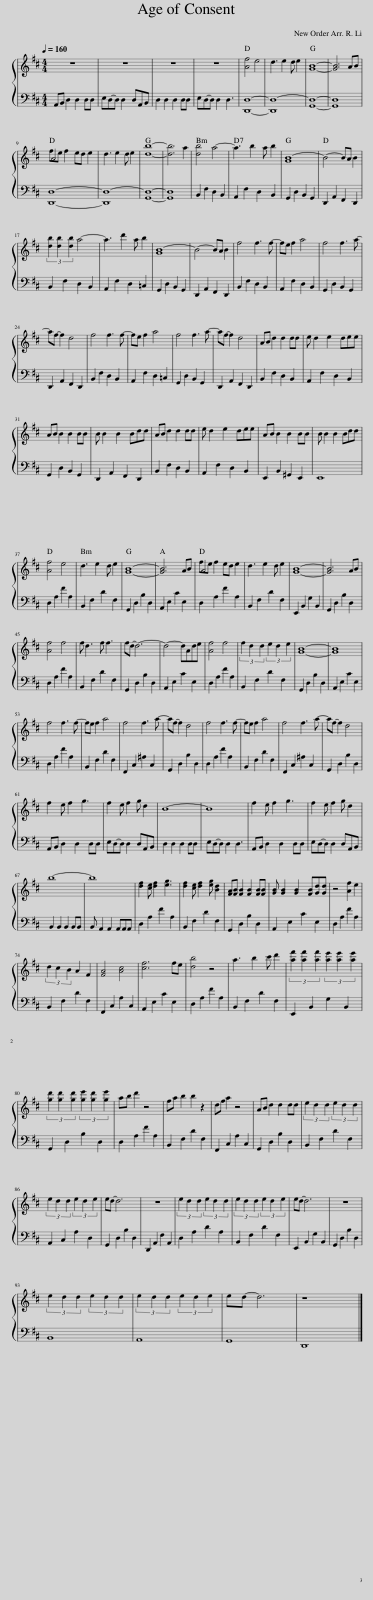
X:1
%%score { ( 1 3 ) | 2 }
L:1/8
Q:1/4=160
M:4/4
I:linebreak $
K:D
V:1 treble
V:3 treble
V:2 bass
V:1
 z8 | z8 | z8 | z8 | [Af]4 e4 | %5
 d3 e2 d e2 | [GB]8- | [GB]6 AB |$ A4 x4 | d3 e2 d e2 | %10
 [db]8- | [db]6 a2 | [db]4 a4- | a3 b2 a b2 | [GB-]8 | %15
 B4- BA B2 |$ (3[db]2 [db]2 [db]2 a4- | a3 d'2 a b2 | [GB-]8 | B4- BA B2 | %20
 f4 f3 f- | fe f2 a4 | f4 f3 a- |$ af- f2 d4 | f4 f3 f- | %25
 fe f2 a4 | f4 f3 a- | af- f2 d4 | AB d2 d2 dd | e d2 e2 dee |$ %30
 AB B2 B2 BB | B B2 B2 Bdd | AB d2 d2 dd | e d2 e2 dee | AB B2 B2 BB | %35
 B B2 B2 Bdd |$ [Af]4 e4 | d3 e2 d e2 | [GB]8- | [GB]6 AB | %40
 A4 x4 | d3 e2 d e2 | [GB]8- | [GB]6 AB |$ [Af]4 f4 | %45
 f d3 f f3 | fd- d6- | d4- dAde | [Af]4 f4 | (3f2 d2 d2 (3e2 d2 e2 | %50
 [GB]8- | [GB]8 |$ f4 f3 f- | fe f2 a4 | f4 f3 a- | %55
 af- f2 d4 | f4 f3 f- | fe f2 a4 | f4 f3 a- | af- f2 d4 |$ %60
 f2 e f2 g3 | f2 e f2 g d2 | B8- | B8 | f2 e f2 g3 | %65
 f2 e f2 g d2 |$ b8- | b8 | [df]2 [ce] [df]2 [eg]3 | [df]2 [ce] [df]2 [eg] [Bd]2 | %70
 [FA][FB] [FB]2 [FB]2 [FB][FB] | [GB] [GB]2 [GB]2 [FB][Gd][Gd] | z4 [Af]2 e2 |$ (3d2 c2 B2 A2 F2 | [FA]4 [Ac]4 | %75
 [cf]6 fe | [db]4 z4 | a3 b2 c' d'2 | (3[af']2 [af']2 [af']2 (3[ae']2 [ae']2 [ae']2 |$ (3[gd']2 [gd']2 [gd']2 (3[ge']2 [gd']2 [ge']2 | %80
 ab d'2 z4 | fa b2 b2 z2 | df a2 z4 | AB d2 d2 dd | (3e2 d2 d2 (3e2 d2 d2 |$ %85
 (3e2 d2 d2 (3e2 d2 e2 | ed- d6 | z8 | (3e2 d2 d2 (3e2 d2 d2 | (3e2 d2 d2 (3e2 d2 e2 | %90
 ed- d6 | z8 |$ (3e2 d2 d2 (3e2 d2 d2 | (3e2 d2 d2 (3e2 d2 e2 | ed- d6 | %95
 z8 |] %96
V:2
 A,,B,, D,2 D,2 D,D, | E,D,-D, D,2 D,A,,B,, | D,2 D,2 D,2 D,D, | E,D,-D, D,2 D,3 | [D,,D,]8- | %5
 [D,,D,-]8 | [G,,D,]8- | [G,,D,]8 |$ [D,,D,]8- | [D,,D,-]8 | %10
 [G,,D,]8- | [G,,D,]8 | B,,2 F,2 D,2 B,,2 | A,,2 F,2 D,2 B,,2 | G,,2 D,2 B,,2 G,,2 | %15
 D,,2 A,,2 F,,2 D,,2 |$ B,,2 F,2 D,2 B,,2 | A,,2 F,2 D,2 =C,2 | G,,2 D,2 B,,2 G,,2 | D,,2 A,,2 F,,2 D,,2 | %20
 B,,2 F,2 D,2 B,,2 | A,,2 F,2 D,2 B,,2 | G,,2 D,2 B,,2 G,,2 |$ D,,2 A,,2 F,,2 D,,2 | B,,2 F,2 D,2 B,,2 | %25
 A,,2 F,2 D,2 =C,2 | G,,2 D,2 B,,2 G,,2 | D,,2 A,,2 F,,2 D,,2 | B,,2 F,2 D,2 B,,2 | A,,2 F,2 D,2 B,,2 |$ %30
 G,,2 D,2 B,,2 G,,2 | D,,2 A,,2 F,,2 D,,2 | B,,2 F,2 D,2 B,,2 | A,,2 F,2 D,2 B,,2 | E,,2 B,,2 ^G,,2 E,,2 | %35
 E,,8 |$ D,2 A,2 F2 A,2 | B,,2 F,2 D2 F,2 | G,,2 D,2 B,2 D,2 | A,,2 E,2 C2 E,2 | %40
 D,2 A,2 F2 A,2 | B,,2 F,2 D2 F,2 | E,,2 B,,2 G,2 B,,2 | G,,2 D,2 B,2 D,2 |$ D,2 A,2 F2 A,2 | %45
 B,,2 F,2 D2 F,2 | G,,2 D,2 B,2 D,2 | A,,2 E,2 C2 E,2 | D,2 A,2 F2 A,2 | B,,2 F,2 D2 F,2 | %50
 G,,2 D,2 B,2 D,2 | A,,2 E,2 C2 E,2 |$ D,2 A,2 F2 A,2 | B,,2 F,2 D2 F,2 | F,,2 C,2 ^A,2 C,2 | %55
 G,,2 D,2 B,2 D,2 | D,2 A,2 F2 A,2 | B,,2 F,2 D2 F,2 | F,,2 C,2 ^A,2 C,2 | G,,2 D,2 B,2 D,2 |$ %60
 A,,B,, D,2 D,2 D,D, | E,D,-D, D,2 D,A,,B,, | D,2 D,2 D,2 D,D, | E,D,-D, D,2 D,3 | A,,B,, D,2 D,2 D,D, | %65
 E,D,-D, D,2 D,A,,B,, |$ B,,2 B,,2 B,,2 B,,B,, | B,, A,,2 A,,2 A,,A,,A,, | D,2 A,2 F2 A,2 | B,,2 F,2 D2 F,2 | %70
 G,,2 D,2 B,2 D,2 | A,,2 E,2 C2 E,2 | D,2 A,2 F2 A,2 |$ B,,2 F,2 D2 F,2 | F,,2 C,2 A,2 C,2 | %75
 A,,2 E,2 C2 E,2 | D,2 A,2 F2 A,2 | B,,2 F,2 D2 F,2 | E,,2 B,,2 G,2 B,,2 |$ G,,2 D,2 B,2 D,2 | %80
 D,2 A,2 F2 A,2 | B,,2 F,2 D2 F,2 | F,,2 C,2 A,2 C,2 | G,,2 D,2 B,2 D,2 | B,,2 F,2 D2 F,2 |$ %85
 A,,2 C,2 A,2 D,2 | G,,2 D,2 B,2 D,2 | D,,2 A,,2 F,2 A,,2 | D,2 A,2 D2 A,2 | B,,2 F,2 D2 F,2 | %90
 E,,2 B,,2 G,2 B,,2 | G,,2 D,2 B,2 D,2 |$ B,,8 | A,,8 | G,,8 | %95
 D,,8 |] %96
V:3
 x8 | x8 | x8 | x8 | x8 | %5
 x8 | x8 | x8 |$ fe f2 ed e2 | x8 | %10
 x8 | x8 | x8 | x8 | x8 | %15
 x8 |$ x8 | x8 | x8 | x8 | %20
 x8 | x8 | x8 |$ x8 | x8 | %25
 x8 | x8 | x8 | x8 | x8 |$ %30
 x8 | x8 | x8 | x8 | x8 | %35
 x8 |$ x8 | x8 | x8 | x8 | %40
 fe f2 ed e2 | x8 | x8 | x8 |$ x8 | %45
 x8 | x8 | x8 | x8 | x8 | %50
 x8 | x8 |$ x8 | x8 | x8 | %55
 x8 | x8 | x8 | x8 | x8 |$ %60
 x8 | x8 | x8 | x8 | x8 | %65
 x8 |$ x8 | x8 | x8 | x8 | %70
 x8 | x8 | x8 |$ x8 | x8 | %75
 x8 | x8 | x8 | x8 |$ x8 | %80
 x8 | x8 | x8 | x8 | x8 |$ %85
 x8 | x8 | x8 | x8 | x8 | %90
 x8 | x8 |$ x8 | x8 | x8 | %95
 x8 |] %96
